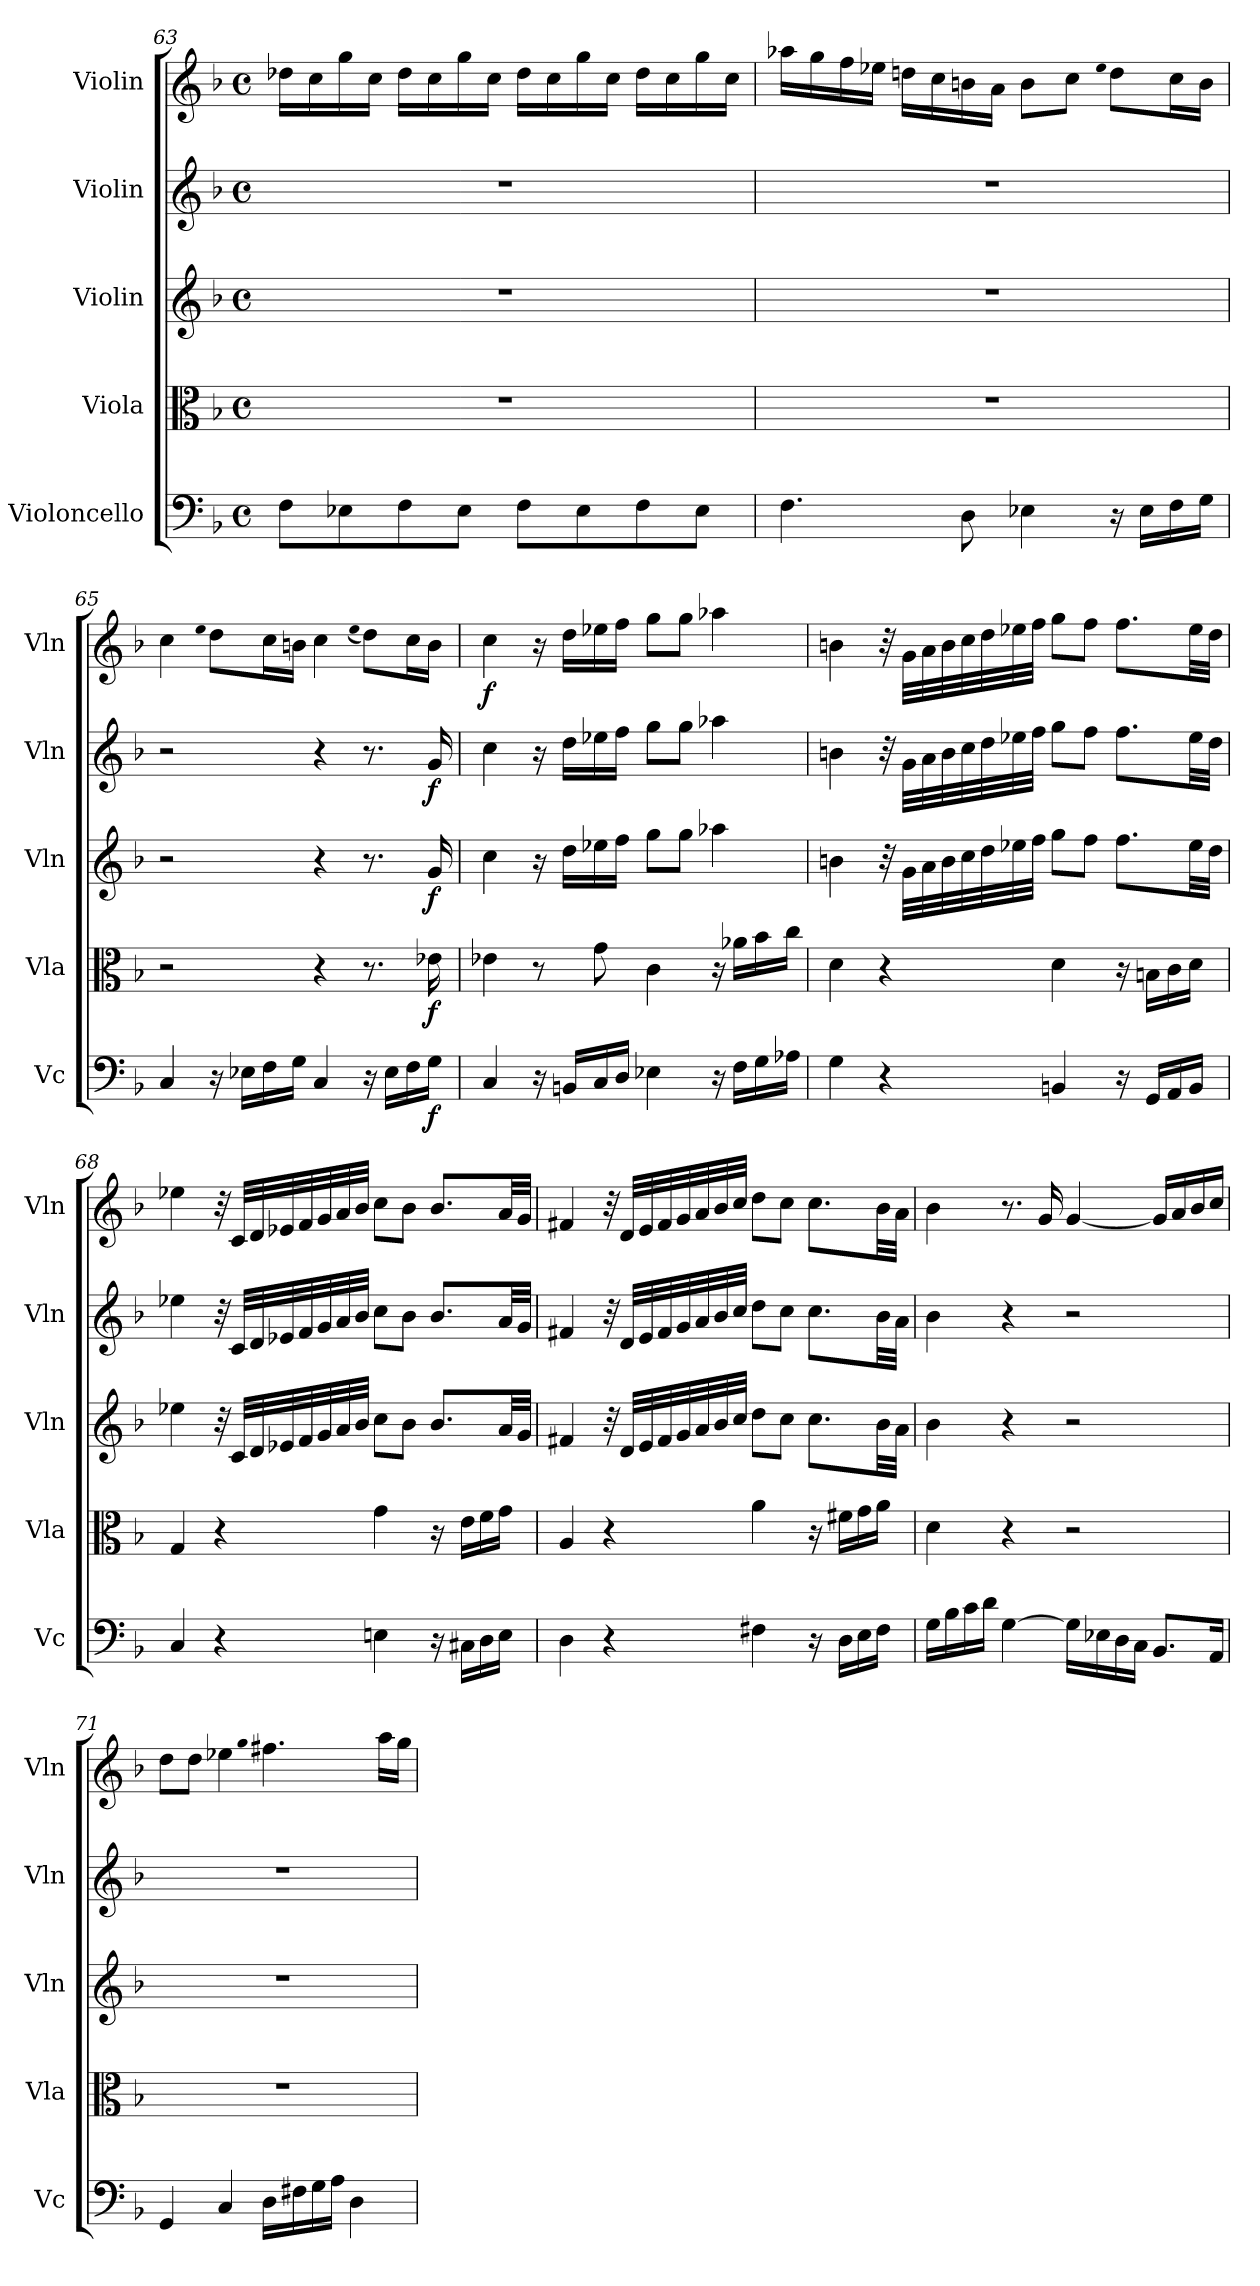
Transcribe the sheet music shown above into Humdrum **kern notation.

**kern	**dynam	**kern	**dynam	**kern	**dynam	**kern	**dynam	**kern	**dynam
*part5	*part5	*part4	*part4	*part3	*part3	*part2	*part2	*part1	*part1
*staff5	*staff5	*staff4	*staff4	*staff3	*staff3	*staff2	*staff2	*staff1	*staff1
*I"Violoncello	*	*I"Viola	*	*I"Violin	*	*I"Violin	*	*I"Violin	*
*I'Vc	*	*I'Vla	*	*I'Vln	*	*I'Vln	*	*I'Vln	*
*clefF4	*	*clefC3	*	*clefG2	*	*clefG2	*	*clefG2	*
*k[b-]	*	*k[b-]	*	*k[b-]	*	*k[b-]	*	*k[b-]	*
*M4/4	*	*M4/4	*	*M4/4	*	*M4/4	*	*M4/4	*
*met(c)	*	*met(c)	*	*met(c)	*	*met(c)	*	*met(c)	*
=63	=63	=63	=63	=63	=63	=63	=63	=63	=63
8F\L	.	1r	.	1r	.	1r	.	16dd-X\LL	.
.	.	.	.	.	.	.	.	16cc\	.
8E-X\	.	.	.	.	.	.	.	16gg\	.
.	.	.	.	.	.	.	.	16cc\JJ	.
8F\	.	.	.	.	.	.	.	16dd-\LL	.
.	.	.	.	.	.	.	.	16cc\	.
8E-\J	.	.	.	.	.	.	.	16gg\	.
.	.	.	.	.	.	.	.	16cc\JJ	.
8F\L	.	.	.	.	.	.	.	16dd-\LL	.
.	.	.	.	.	.	.	.	16cc\	.
8E-\	.	.	.	.	.	.	.	16gg\	.
.	.	.	.	.	.	.	.	16cc\JJ	.
8F\	.	.	.	.	.	.	.	16dd-\LL	.
.	.	.	.	.	.	.	.	16cc\	.
8E-\J	.	.	.	.	.	.	.	16gg\	.
.	.	.	.	.	.	.	.	16cc\JJ	.
=64	=64	=64	=64	=64	=64	=64	=64	=64	=64
4.F\	.	1r	.	1r	.	1r	.	16aa-X\LL	.
.	.	.	.	.	.	.	.	16gg\	.
.	.	.	.	.	.	.	.	16ff\	.
.	.	.	.	.	.	.	.	16ee-X\JJ	.
.	.	.	.	.	.	.	.	16ddn\LL	.
.	.	.	.	.	.	.	.	16cc\	.
8D\	.	.	.	.	.	.	.	16bn\	.
.	.	.	.	.	.	.	.	16a\JJ	.
4E-X\	.	.	.	.	.	.	.	8b\L	.
.	.	.	.	.	.	.	.	8cc\J	.
.	.	.	.	.	.	.	.	qee-	.
16r	.	.	.	.	.	.	.	8dd\L	.
16E-\LL	.	.	.	.	.	.	.	.	.
16F\	.	.	.	.	.	.	.	16cc\L	.
16G\JJ	.	.	.	.	.	.	.	16b\JJ	.
=65	=65	=65	=65	=65	=65	=65	=65	=65	=65
4C/	.	2r	.	2r	.	2r	.	4cc\	.
.	.	.	.	.	.	.	.	qee	.
16r	.	.	.	.	.	.	.	8dd\L	.
16E-X\LL	.	.	.	.	.	.	.	.	.
16F\	.	.	.	.	.	.	.	16cc\L	.
16G\JJ	.	.	.	.	.	.	.	16bn\JJ	.
4C/	.	4r	.	4r	.	4r	.	4cc\	.
.	.	.	.	.	.	.	.	(qee	.
16r	.	8.r	.	8.r	.	8.r	.	8dd\L)	.
16E-\LL	.	.	.	.	.	.	.	.	.
16F\	.	.	.	.	.	.	.	16cc\L	.
16G\JJ	f	16e-X\	f	16g/	f	16g/	f	16b\JJ	.
=66	=66	=66	=66	=66	=66	=66	=66	=66	=66
4C/	.	4e-X\	.	4cc\	.	4cc\	.	4cc\	f
16r	.	8r	.	16r	.	16r	.	16r	.
16BBn/LL	.	.	.	16dd\LL	.	16dd\LL	.	16dd\LL	.
16C/	.	8g\	.	16ee-X\	.	16ee-X\	.	16ee-X\	.
16D/JJ	.	.	.	16ff\JJ	.	16ff\JJ	.	16ff\JJ	.
4E-X\	.	4c\	.	8gg\L	.	8gg\L	.	8gg\L	.
.	.	.	.	8gg\J	.	8gg\J	.	8gg\J	.
16r	.	16r	.	4aa-X\	.	4aa-X\	.	4aa-X\	.
16F\LL	.	16a-X\LL	.	.	.	.	.	.	.
16G\	.	16b-\	.	.	.	.	.	.	.
16A-X\JJ	.	16cc\JJ	.	.	.	.	.	.	.
=67	=67	=67	=67	=67	=67	=67	=67	=67	=67
4G\	.	4d\	.	4bn\	.	4bn\	.	4bn\	.
4r	.	4r	.	32r	.	32r	.	32r	.
.	.	.	.	32g\LLL	.	32g\LLL	.	32g\LLL	.
.	.	.	.	32a\	.	32a\	.	32a\	.
.	.	.	.	32b\	.	32b\	.	32b\	.
.	.	.	.	32cc\	.	32cc\	.	32cc\	.
.	.	.	.	32dd\	.	32dd\	.	32dd\	.
.	.	.	.	32ee-X\	.	32ee-X\	.	32ee-X\	.
.	.	.	.	32ff\JJJ	.	32ff\JJJ	.	32ff\JJJ	.
4BBn/	.	4d\	.	8gg\L	.	8gg\L	.	8gg\L	.
.	.	.	.	8ff\J	.	8ff\J	.	8ff\J	.
16r	.	16r	.	8.ff\L	.	8.ff\L	.	8.ff\L	.
16GG/LL	.	16Bn\LL	.	.	.	.	.	.	.
16AA/	.	16c\	.	.	.	.	.	.	.
16BB/JJ	.	16d\JJ	.	32ee-\LL	.	32ee-\LL	.	32ee-\LL	.
.	.	.	.	32dd\JJJ	.	32dd\JJJ	.	32dd\JJJ	.
=68	=68	=68	=68	=68	=68	=68	=68	=68	=68
4C/	.	4G/	.	4ee-X\	.	4ee-X\	.	4ee-X\	.
4r	.	4r	.	32r	.	32r	.	32r	.
.	.	.	.	32c/LLL	.	32c/LLL	.	32c/LLL	.
.	.	.	.	32d/	.	32d/	.	32d/	.
.	.	.	.	32e-X/	.	32e-X/	.	32e-X/	.
.	.	.	.	32f/	.	32f/	.	32f/	.
.	.	.	.	32g/	.	32g/	.	32g/	.
.	.	.	.	32a/	.	32a/	.	32a/	.
.	.	.	.	32b-/JJJ	.	32b-/JJJ	.	32b-/JJJ	.
4En\	.	4g\	.	8cc\L	.	8cc\L	.	8cc\L	.
.	.	.	.	8b-\J	.	8b-\J	.	8b-\J	.
16r	.	16r	.	8.b-/L	.	8.b-/L	.	8.b-/L	.
16C#X\LL	.	16e\LL	.	.	.	.	.	.	.
16D\	.	16f\	.	.	.	.	.	.	.
16E\JJ	.	16g\JJ	.	32a/LL	.	32a/LL	.	32a/LL	.
.	.	.	.	32g/JJJ	.	32g/JJJ	.	32g/JJJ	.
=69	=69	=69	=69	=69	=69	=69	=69	=69	=69
4D\	.	4A/	.	4f#X/	.	4f#X/	.	4f#X/	.
4r	.	4r	.	32r	.	32r	.	32r	.
.	.	.	.	32d/LLL	.	32d/LLL	.	32d/LLL	.
.	.	.	.	32e/	.	32e/	.	32e/	.
.	.	.	.	32f#/	.	32f#/	.	32f#/	.
.	.	.	.	32g/	.	32g/	.	32g/	.
.	.	.	.	32a/	.	32a/	.	32a/	.
.	.	.	.	32b-/	.	32b-/	.	32b-/	.
.	.	.	.	32cc/JJJ	.	32cc/JJJ	.	32cc/JJJ	.
4F#X\	.	4a\	.	8dd\L	.	8dd\L	.	8dd\L	.
.	.	.	.	8cc\J	.	8cc\J	.	8cc\J	.
16r	.	16r	.	8.cc\L	.	8.cc\L	.	8.cc\L	.
16D\LL	.	16f#X\LL	.	.	.	.	.	.	.
16E\	.	16g\	.	.	.	.	.	.	.
16F#\JJ	.	16a\JJ	.	32b-\LL	.	32b-\LL	.	32b-\LL	.
.	.	.	.	32a\JJJ	.	32a\JJJ	.	32a\JJJ	.
=70	=70	=70	=70	=70	=70	=70	=70	=70	=70
16G\LL	.	4d\	.	4b-\	.	4b-\	.	4b-\	.
16B-\	.	.	.	.	.	.	.	.	.
16c\	.	.	.	.	.	.	.	.	.
16d\JJ	.	.	.	.	.	.	.	.	.
[4G\	.	4r	.	4r	.	4r	.	8.r	.
.	.	.	.	.	.	.	.	16g/	.
16G\LL]	.	2r	.	2r	.	2r	.	[4g/	.
16E-X\	.	.	.	.	.	.	.	.	.
16D\	.	.	.	.	.	.	.	.	.
16C\JJ	.	.	.	.	.	.	.	.	.
8.BB-/L	.	.	.	.	.	.	.	16g/LL]	.
.	.	.	.	.	.	.	.	16a/	.
.	.	.	.	.	.	.	.	16b-/	.
16AA/Jk	.	.	.	.	.	.	.	16cc/JJ	.
=71	=71	=71	=71	=71	=71	=71	=71	=71	=71
4GG/	.	1r	.	1r	.	1r	.	8dd\L	.
.	.	.	.	.	.	.	.	8dd\J	.
4C/	.	.	.	.	.	.	.	4ee-X\	.
.	.	.	.	.	.	.	.	qgg	.
16D\LL	.	.	.	.	.	.	.	4.ff#X\	.
16F#X\	.	.	.	.	.	.	.	.	.
16G\	.	.	.	.	.	.	.	.	.
16A\JJ	.	.	.	.	.	.	.	.	.
4D\	.	.	.	.	.	.	.	.	.
.	.	.	.	.	.	.	.	16aa\LL	.
.	.	.	.	.	.	.	.	16gg\JJ	.
=	=	=	=	=	=	=	=	=	=
*-	*-	*-	*-	*-	*-	*-	*-	*-	*-
